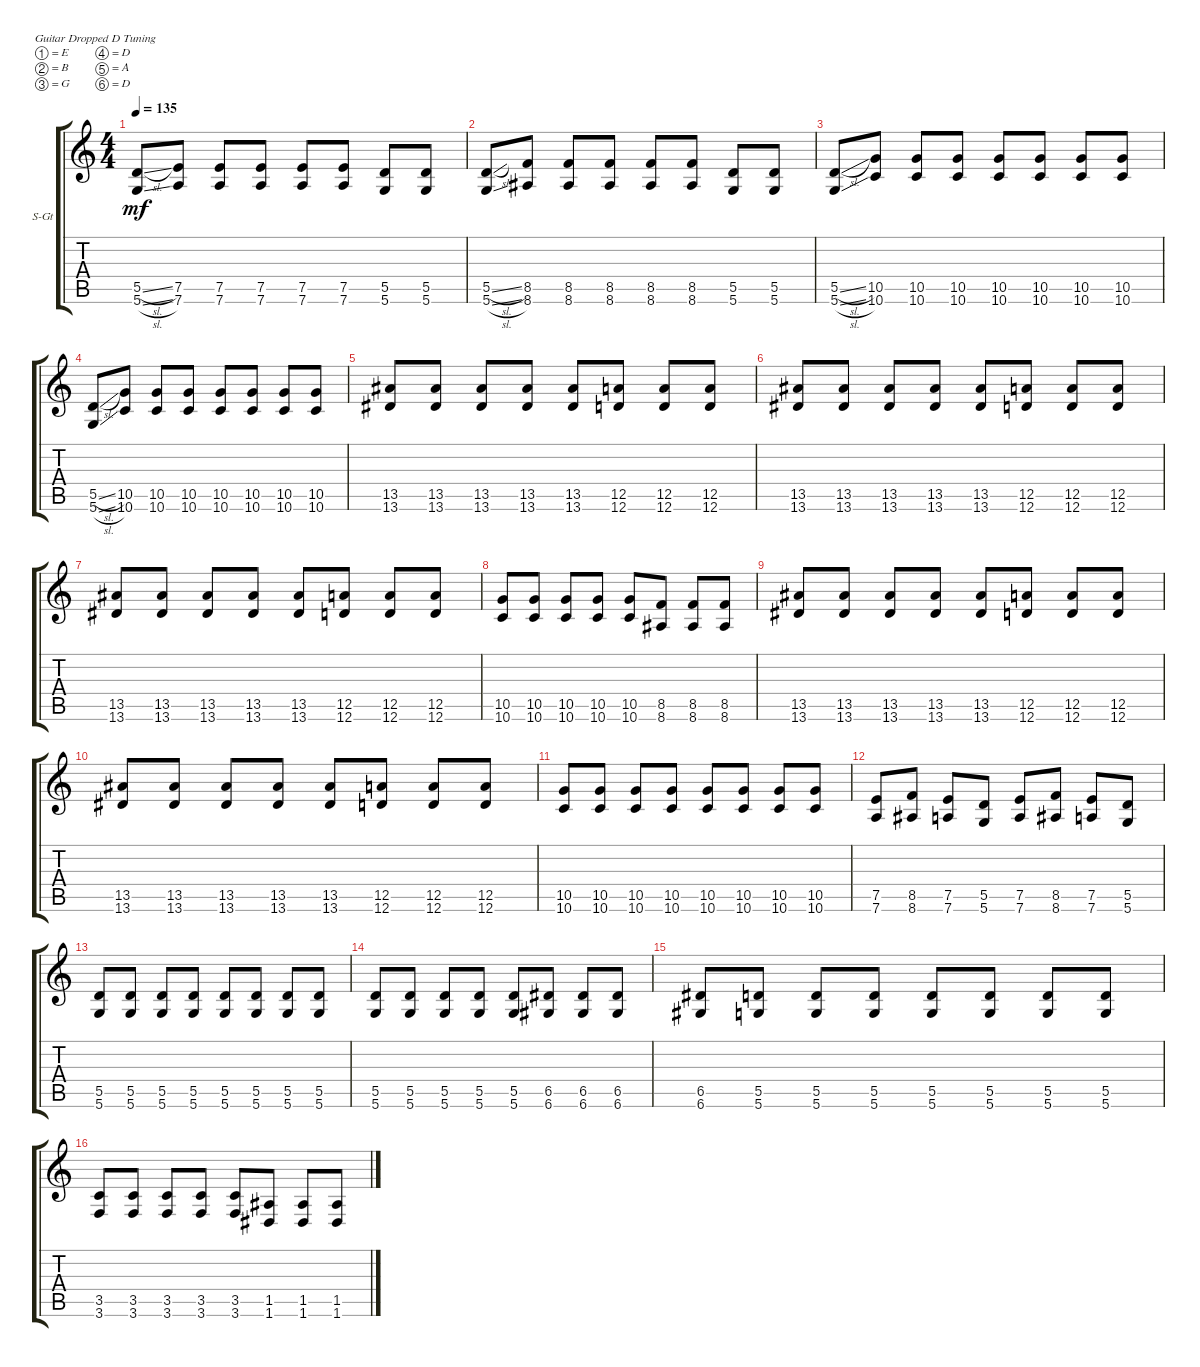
\defaultSystemsLayout 4
\bracketExtendMode groupsimilarinstruments
\firstSystemTrackNameOrientation horizontal
\otherSystemsTrackNameOrientation horizontal
\track ("Rhythm-Guitar" "S-Gt") {instrument acousticguitarsteel}
\staff {score tabs}
\tuning (E4 B3 G3 D3 A2 D2)
\ts (4 4)
\tempo 135
\clef g2
\ks c
(5.6{sl} 5.5{sl}).8{dy mf} (7.6 7.5).8 (7.5 7.6).8 (7.6 7.5).8 (7.5 7.6).8 (7.6 7.5).8 (5.5 5.6).8 (5.6 5.5).8 |
(5.6{sl} 5.5{sl}).8 (8.5 8.6).8 (8.5 8.6).8 (8.5 8.6).8 (8.5 8.6).8 (8.5 8.6).8 (5.5 5.6).8 (5.6 5.5).8 |
(5.6{sl} 5.5{sl}).8 (10.6 10.5).8 (10.6 10.5).8 (10.6 10.5).8 (10.6 10.5).8 (10.6 10.5).8 (10.6 10.5).8 (10.6 10.5).8 |
(5.6{sl} 5.5{sl}).8 (10.6 10.5).8 (10.6 10.5).8 (10.6 10.5).8 (10.6 10.5).8 (10.6 10.5).8 (10.6 10.5).8 (10.6 10.5).8 |
(13.6 13.5).8 (13.5 13.6).8 (13.6 13.5).8 (13.5 13.6).8 (13.6 13.5).8 (12.6 12.5).8 (12.6 12.5).8 (12.5 12.6).8 |
(13.6 13.5).8 (13.5 13.6).8 (13.6 13.5).8 (13.5 13.6).8 (13.6 13.5).8 (12.6 12.5).8 (12.6 12.5).8 (12.5 12.6).8 |
(13.6 13.5).8 (13.5 13.6).8 (13.6 13.5).8 (13.5 13.6).8 (13.6 13.5).8 (12.6 12.5).8 (12.6 12.5).8 (12.5 12.6).8 |
(10.6 10.5).8 (10.6 10.5).8 (10.6 10.5).8 (10.6 10.5).8 (10.6 10.5).8 (8.6 8.5).8 (8.6 8.5).8 (8.6 8.5).8 |
(13.6 13.5).8 (13.5 13.6).8 (13.6 13.5).8 (13.5 13.6).8 (13.6 13.5).8 (12.6 12.5).8 (12.6 12.5).8 (12.5 12.6).8 |
(13.6 13.5).8 (13.5 13.6).8 (13.6 13.5).8 (13.5 13.6).8 (13.6 13.5).8 (12.6 12.5).8 (12.6 12.5).8 (12.5 12.6).8 |
(10.6 10.5).8 (10.6 10.5).8 (10.6 10.5).8 (10.6 10.5).8 (10.6 10.5).8 (10.6 10.5).8 (10.6 10.5).8 (10.6 10.5).8 |
(7.6 7.5).8 (8.5 8.6).8 (7.6 7.5).8 (5.5 5.6).8 (7.6 7.5).8 (8.5 8.6).8 (7.5 7.6).8 (5.6 5.5).8 |
(5.6 5.5).8 (5.6 5.5).8 (5.6 5.5).8 (5.6 5.5).8 (5.6 5.5).8 (5.6 5.5).8 (5.6 5.5).8 (5.6 5.5).8 |
(5.6 5.5).8 (5.6 5.5).8 (5.6 5.5).8 (5.6 5.5).8 (5.6 5.5).8 (6.6 6.5).8 (6.6 6.5).8 (6.6 6.5).8 |
(6.6 6.5).8 (5.5 5.6).8 (5.5 5.6).8 (5.5 5.6).8 (5.5 5.6).8 (5.5 5.6).8 (5.5 5.6).8 (5.5 5.6).8 |
(3.6 3.5).8 (3.6 3.5).8 (3.6 3.5).8 (3.6 3.5).8 (3.6 3.5).8 (1.6 1.5).8 (1.6 1.5).8 (1.6 1.5).8
